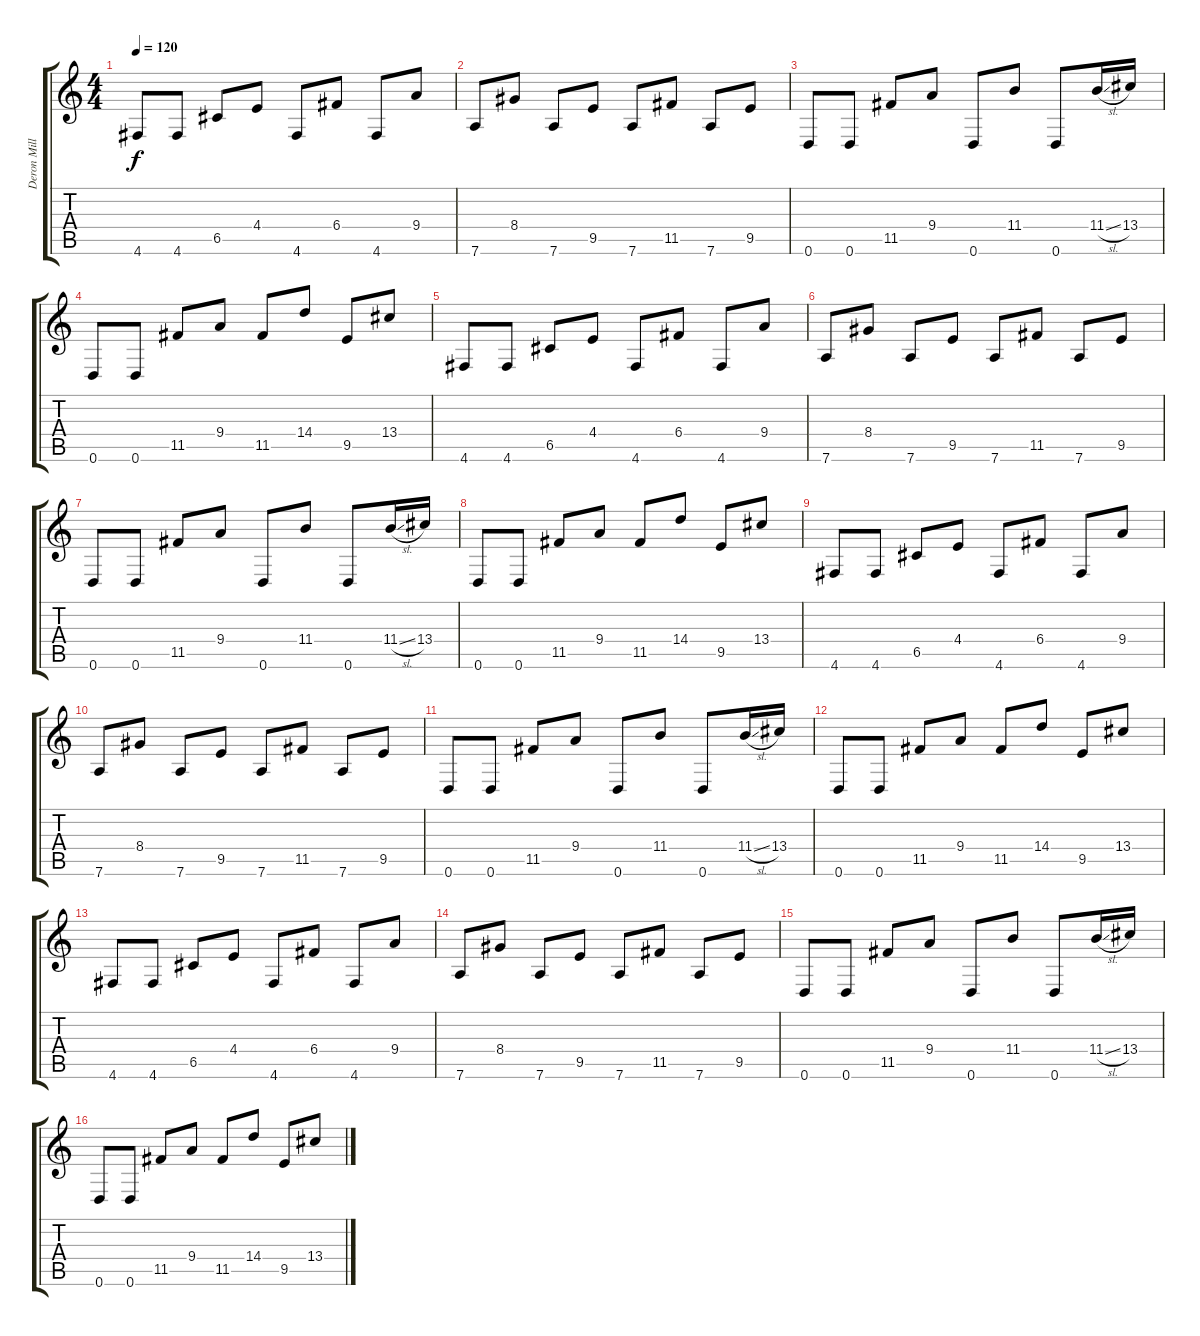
\track ("Deron Miller" "Deron Mill") {instrument distortionguitar}
\staff {score tabs}
\tuning (D4 A3 F3 C3 G2 D2) {hide}
\ts (4 4)
\tempo 120
\clef g2
\ks c
4.6.8{dy f} 4.6.8 6.5.8 4.4.8 4.6.8 6.4.8 4.6.8 9.4.8 |
7.6.8 8.4.8 7.6.8 9.5.8 7.6.8 11.5.8 7.6.8 9.5.8 |
0.6.8 0.6.8 11.5.8 9.4.8 0.6.8 11.4.8 0.6.8 11.4{sl}.16 13.4.16 |
0.6.8 0.6.8 11.5.8 9.4.8 11.5.8 14.4.8 9.5.8 13.4.8 |
4.6.8 4.6.8 6.5.8 4.4.8 4.6.8 6.4.8 4.6.8 9.4.8 |
7.6.8 8.4.8 7.6.8 9.5.8 7.6.8 11.5.8 7.6.8 9.5.8 |
0.6.8 0.6.8 11.5.8 9.4.8 0.6.8 11.4.8 0.6.8 11.4{sl}.16 13.4.16 |
0.6.8 0.6.8 11.5.8 9.4.8 11.5.8 14.4.8 9.5.8 13.4.8 |
4.6.8 4.6.8 6.5.8 4.4.8 4.6.8 6.4.8 4.6.8 9.4.8 |
7.6.8 8.4.8 7.6.8 9.5.8 7.6.8 11.5.8 7.6.8 9.5.8 |
0.6.8 0.6.8 11.5.8 9.4.8 0.6.8 11.4.8 0.6.8 11.4{sl}.16 13.4.16 |
0.6.8 0.6.8 11.5.8 9.4.8 11.5.8 14.4.8 9.5.8 13.4.8 |
4.6.8 4.6.8 6.5.8 4.4.8 4.6.8 6.4.8 4.6.8 9.4.8 |
7.6.8 8.4.8 7.6.8 9.5.8 7.6.8 11.5.8 7.6.8 9.5.8 |
0.6.8 0.6.8 11.5.8 9.4.8 0.6.8 11.4.8 0.6.8 11.4{sl}.16 13.4.16 |
0.6.8 0.6.8 11.5.8 9.4.8 11.5.8 14.4.8 9.5.8 13.4.8
